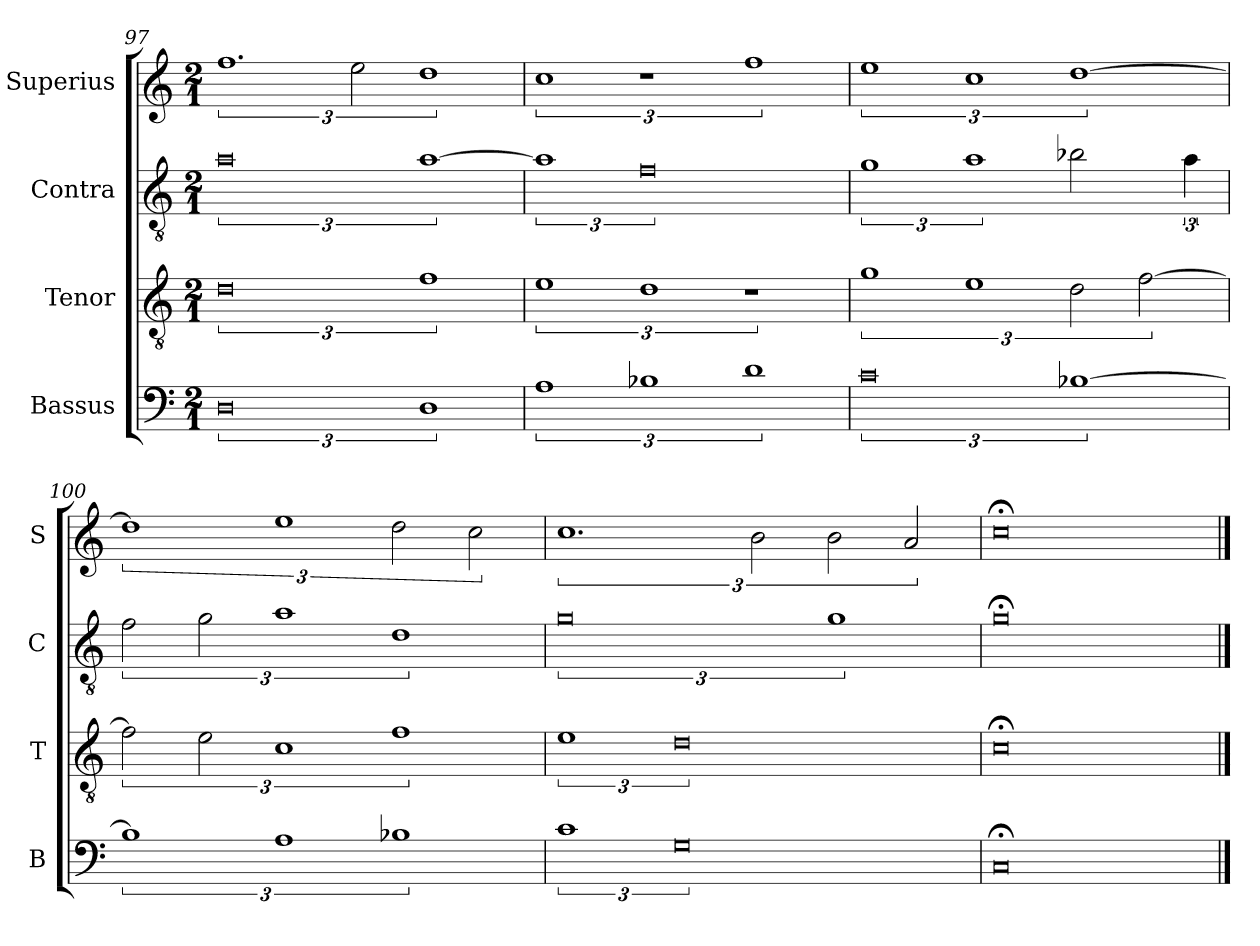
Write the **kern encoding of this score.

**kern	**kern	**kern	**kern
*part4	*part3	*part2	*part1
*staff4	*staff3	*staff2	*staff1
*I"Bassus	*I"Tenor	*I"Contra	*I"Superius
*I'B	*I'T	*I'C	*I'S
*clefF4	*clefGv2	*clefGv2	*clefG2
*k[]	*k[]	*k[]	*k[]
*M2/1	*M2/1	*M2/1	*M2/1
=97	=97	=97	=97
3%4D	3%4d	3%4a	3%2.ff
.	.	.	3ee\
3%2D	3%2f	[3%2a	3%2dd
=98	=98	=98	=98
3%2A	3%2e	3%2a]	3%2cc
3%2B-X	3%2d	3%4f	3%2r
3%2d	3%2r	.	3%2ff
=99	=99	=99	=99
3%4c	3%2g	3%2g	3%2ee
.	3%2e	3%2a	3%2cc
[3%2B-X	3d\	2b-X\	[3%2dd
.	[3f\	.	.
.	.	6a\	.
=100	=100	=100	=100
3%2B-]	3f\]	3f\	3%2dd]
.	3e\	3g\	.
3%2A	3%2c	3%2a	3%2ee
3%2B-X	3%2f	3%2d	3dd\
.	.	.	3cc\
=101	=101	=101	=101
3%2c	3%2e	3%4g	3%2.cc
3%4G	3%4d	.	.
.	.	.	3b\
.	.	3%2g	3b\
.	.	.	3a/
=102	=102	=102	=102
0C;<	0c;<	0g;<	0cc;<
==	==	==	==
*-	*-	*-	*-
